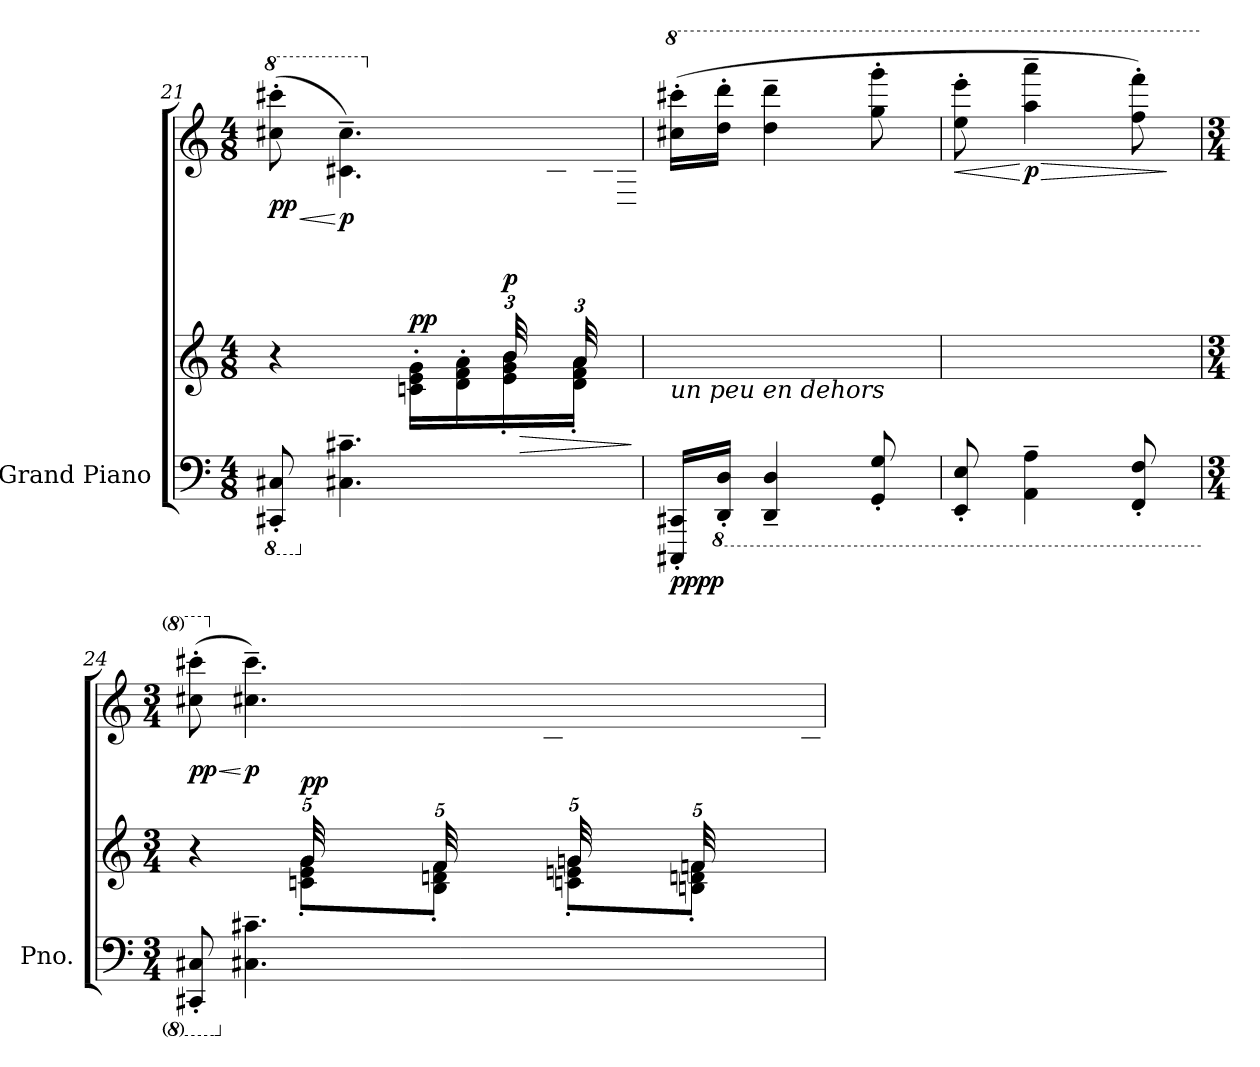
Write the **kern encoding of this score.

**kern	**kern	**kern	**dynam
*part1	*part1	*part1	*part1
*staff3	*staff2	*staff1	*staff1/2/3
*I"Grand Piano	*	*	*
*I'Pno.	*	*	*
!!LO:LB:g=z
*clefF4	*clefG2	*clefG2	*
*k[]	*k[]	*k[]	*
*M4/8	*M4/8	*M4/8	*
*8ba	*	*	*
=21	=21	=21	=21
*	*^	*	*
*	*	*	*8va	*
!	!	!	!	!LO:HP:b
*	*	*	*^	*
!	!	!	!	!	!LO:DY:n=1:b
8CCC#X/' 8CC#X/'	4r	4ryy	(>8ccc#X\' 8cccc#X\'	48%19ryy	< pp
*X8ba	*	*	*	*	*
!	!	!	!	!	!LO:DY:n=2:b
4.C#X\~ 4.c#X\~	.	.	4.cc#X\~ 4.ccc#\~)	.	[ p
!	!	!	!	!	!LO:DY:n=3:a=2
.	8ryy	16cn\' 16e\' 16g\'LL	.	.	pp
.	.	16d\' 16f\' 16a\'	.	.	.
*	*Xbrackettup	*	*	*	*
!	!	!	!	!	!LO:HP:b=2
!	!	!	!	!	!LO:DY:n=4:a=2
.	(>48b/LLL	16e\' 16g\' 16b\'	.	.	> p
.	24ryy	.	.	48ccc#X\	.
.	.	.	.	48cc#X\JJJ)	.
.	(>48a/LLL	16d\' 16f\' 16a\'JJ	.	48ryy	.
.	24ryy	.	.	48cc#\	.
.	.	.	.	48c#X\JJJ)	.
*	*v	*v	*	*	*
*	*	*v	*v	*
.	.	.	]
=22	=22	=22	=22
*	*	*X8va	*
*	*	*8va	*
!	!LO:TX:b:i:t=un peu en dehors	!	!
!	!	!	!LO:DY:b=3
!	!	!	!LO:DY:n=1:b
16CCC#X/' 16CC#X/'LL	2ryy	(>16ccc#X\' 16cccc#X\'LL	pp pp
*8ba	*	*	*
16DDD/' 16DD/'JJ	.	16ddd\' 16dddd\'JJ	.
4DDD/~ 4DD/~	.	4ddd\~ 4dddd\~	.
8GGG/' 8GG/'	.	8ggg\' 8gggg\'	.
=23	=23	=23	=23
!	!	!	!LO:HP:b
8EEE/' 8EE/'	2ryy	8eee\' 8eeee\'	<
!	!	!	!LO:HP:n=1:b
!	!	!	!LO:DY:n=1:b
4AAA\~ 4AA\~	.	4aaa\~ 4aaaa\~	[ > p
8FFF/' 8FF/'	.	8fff\' 8ffff\')	.
.	.	.	]
!!LO:LB:g=z
=24	=24	=24	=24
*M3/4	*M3/4	*M3/4	*
*	*^	*	*
!	!	!	!	!LO:HP:b
*	*	*	*^	*
!	!	!	!	!	!LO:DY:n=1:b
8CCC#X/' 8CC#X/'	4r	4ryy	(>8ccc#X\' 8cccc#X\'	40%11ryy	< pp
*X8ba	*	*	*	*	*
*	*	*	*X8va	*	*
!	!	!	!	!	!LO:DY:n=2:b
4.C#X\~ 4.c#X\~	.	.	4.cc#X\~ 4.ccc#\~)	.	[ p
!	!	!	!	!	!LO:DY:n=3:a=2
.	(>40g/LLL	8cn\' 8e\' 8g\'L	.	.	pp
.	10ryy	.	.	40b-X\	.
.	.	.	.	40g-X\	.
.	.	.	.	40e-X\	.
.	.	.	.	40d-X\JJJ)	.
.	(>40f/LLL	8B\' 8dn\' 8f\'J	.	40ryy	.
.	10ryy	.	.	40a-X\	.
.	.	.	.	40f-X\	.
.	.	.	.	40d-X\	.
.	.	.	.	40B-X\JJJ)	.
8ryy	(>40gn/LLL	8cn\' 8en\' 8g\'L	4ryy	40ryy	.
.	10ryy	.	.	40b-\	.
.	.	.	.	40g-X\	.
.	.	.	.	40e-X\	.
.	.	.	.	40d-\JJJ)	.
8ryy	(>40fn/LLL	8Bn\' 8dn\' 8f\'J	.	40ryy	.
.	10ryy	.	.	40a-\	.
.	.	.	.	40f-X\	.
.	.	.	.	40d-X\	.
.	.	.	.	40B-X\JJJ)	.
*	*v	*v	*	*	*
*	*	*v	*v	*
=	=	=	=
*-	*-	*-	*-
